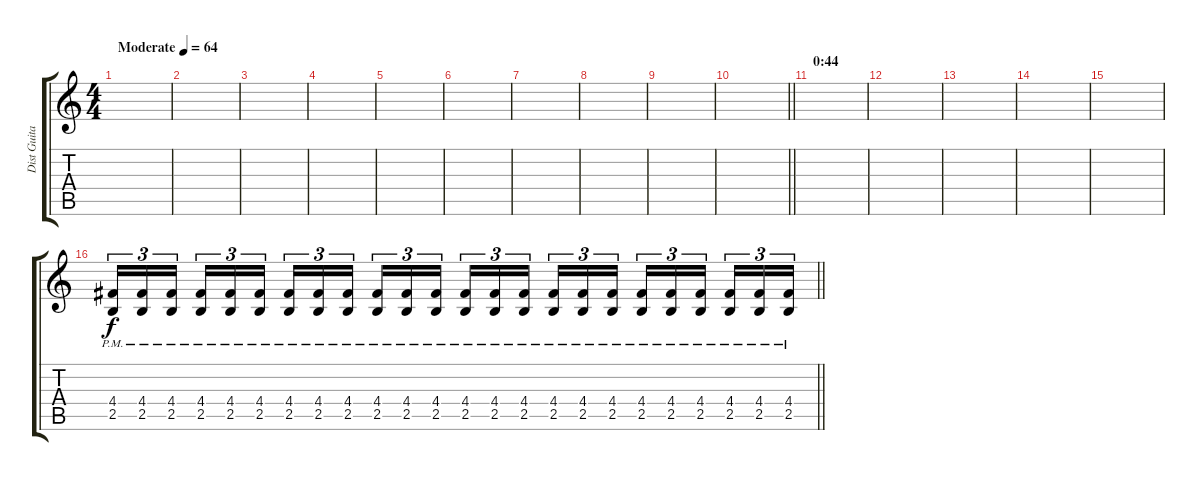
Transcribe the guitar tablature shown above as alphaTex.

\track ("Dist Guitar" "Dist Guita") {instrument distortionguitar}
\staff {score tabs}
\tuning (E4 B3 G3 D3 A2 E2) {hide}
\ts (4 4)
\tempo (64 "Moderate")
\clef g2
\ks c
|
|
|
|
|
|
|
|
|
\barLineRight lightlight
|
\section ("" "0:44")
|
|
|
|
|
\barLineRight lightlight
(4.4{pm} 2.5{pm}).16{tu (3 2)} (4.4{pm} 2.5{pm}).16{tu (3 2)} (4.4{pm} 2.5{pm}).16{tu (3 2) beam splitsecondary} (4.4{pm} 2.5{pm}).16{tu (3 2)} (4.4{pm} 2.5{pm}).16{tu (3 2)} (4.4{pm} 2.5{pm}).16{tu (3 2)} (4.4{pm} 2.5{pm}).16{tu (3 2)} (4.4{pm} 2.5{pm}).16{tu (3 2)} (4.4{pm} 2.5{pm}).16{tu (3 2) beam splitsecondary} (4.4{pm} 2.5{pm}).16{tu (3 2)} (4.4{pm} 2.5{pm}).16{tu (3 2)} (4.4{pm} 2.5{pm}).16{tu (3 2)} (4.4{pm} 2.5{pm}).16{tu (3 2)} (4.4{pm} 2.5{pm}).16{tu (3 2)} (4.4{pm} 2.5{pm}).16{tu (3 2) beam splitsecondary} (4.4{pm} 2.5{pm}).16{tu (3 2)} (4.4{pm} 2.5{pm}).16{tu (3 2)} (4.4{pm} 2.5{pm}).16{tu (3 2)} (4.4{pm} 2.5{pm}).16{tu (3 2)} (4.4{pm} 2.5{pm}).16{tu (3 2)} (4.4{pm} 2.5{pm}).16{tu (3 2) beam splitsecondary} (4.4{pm} 2.5{pm}).16{tu (3 2)} (4.4{pm} 2.5{pm}).16{tu (3 2)} (4.4{pm} 2.5{pm}).16{tu (3 2)}
